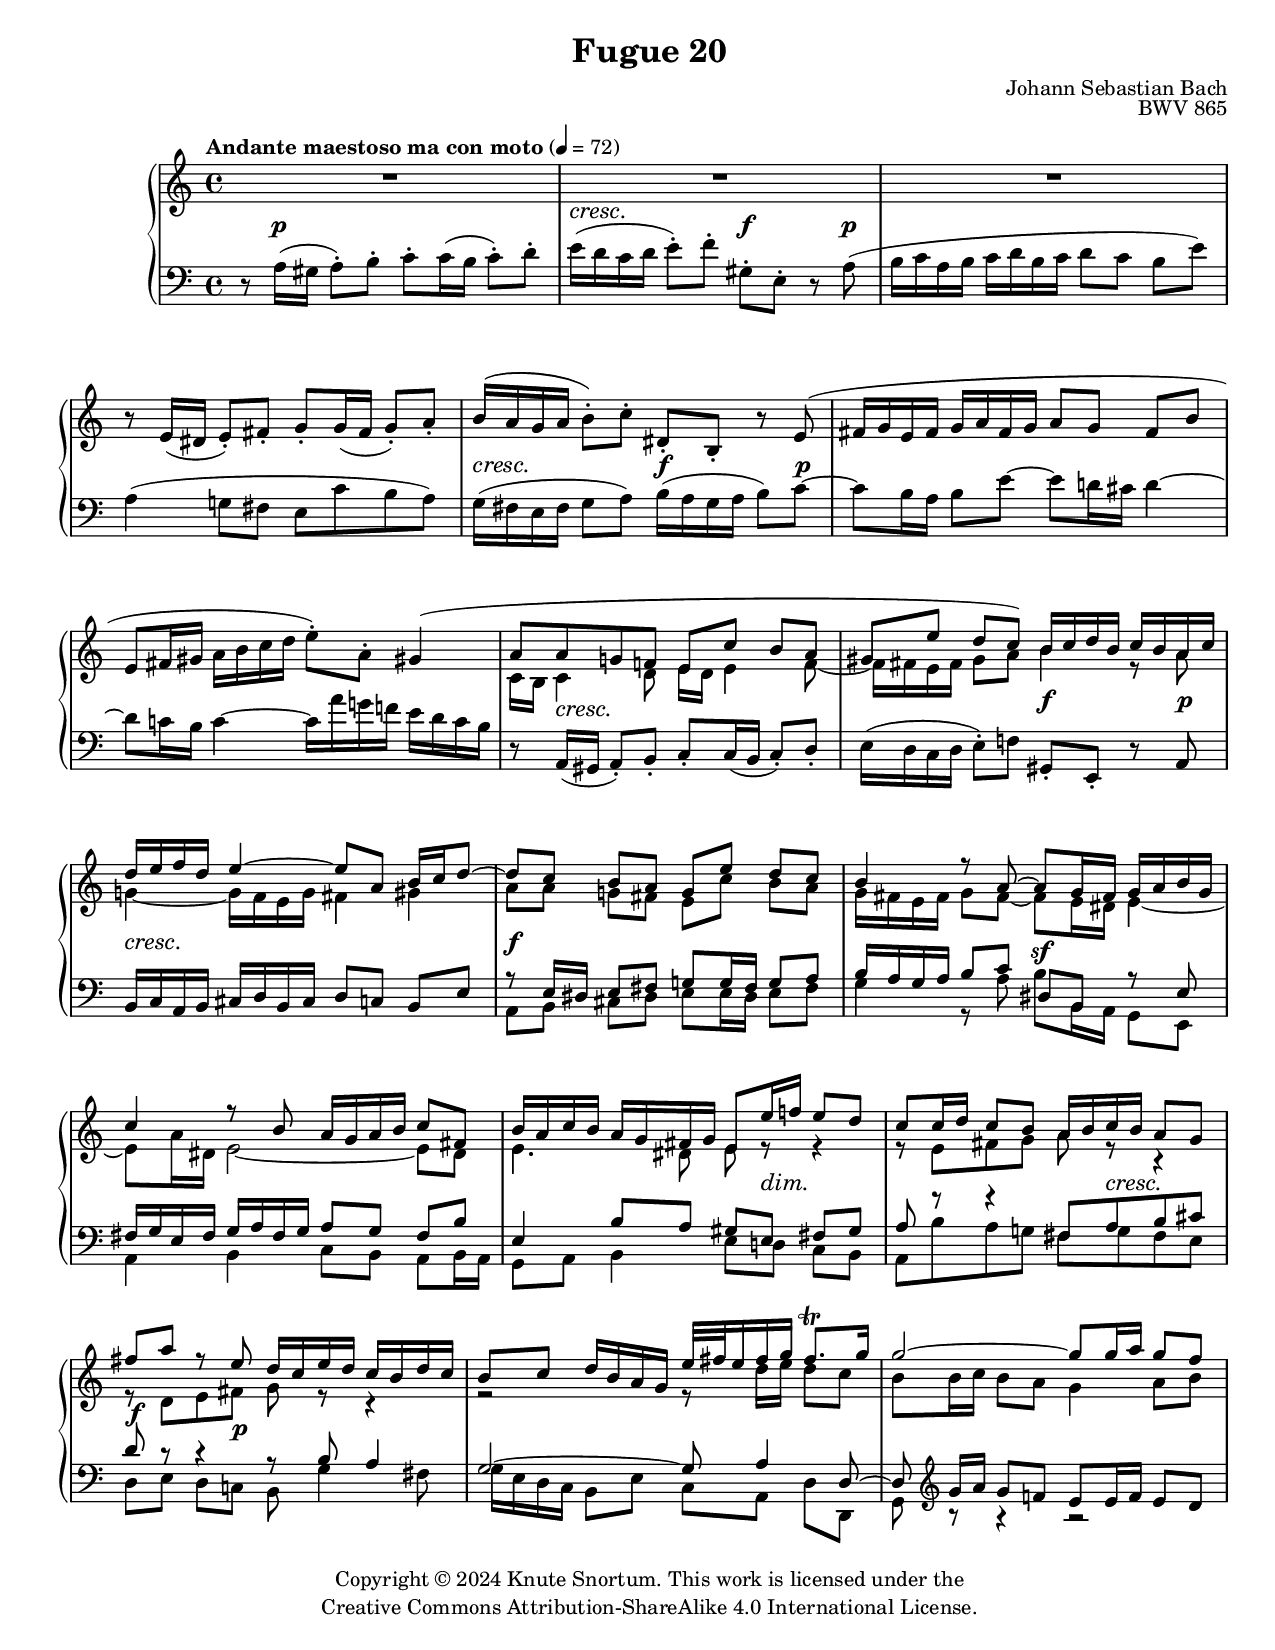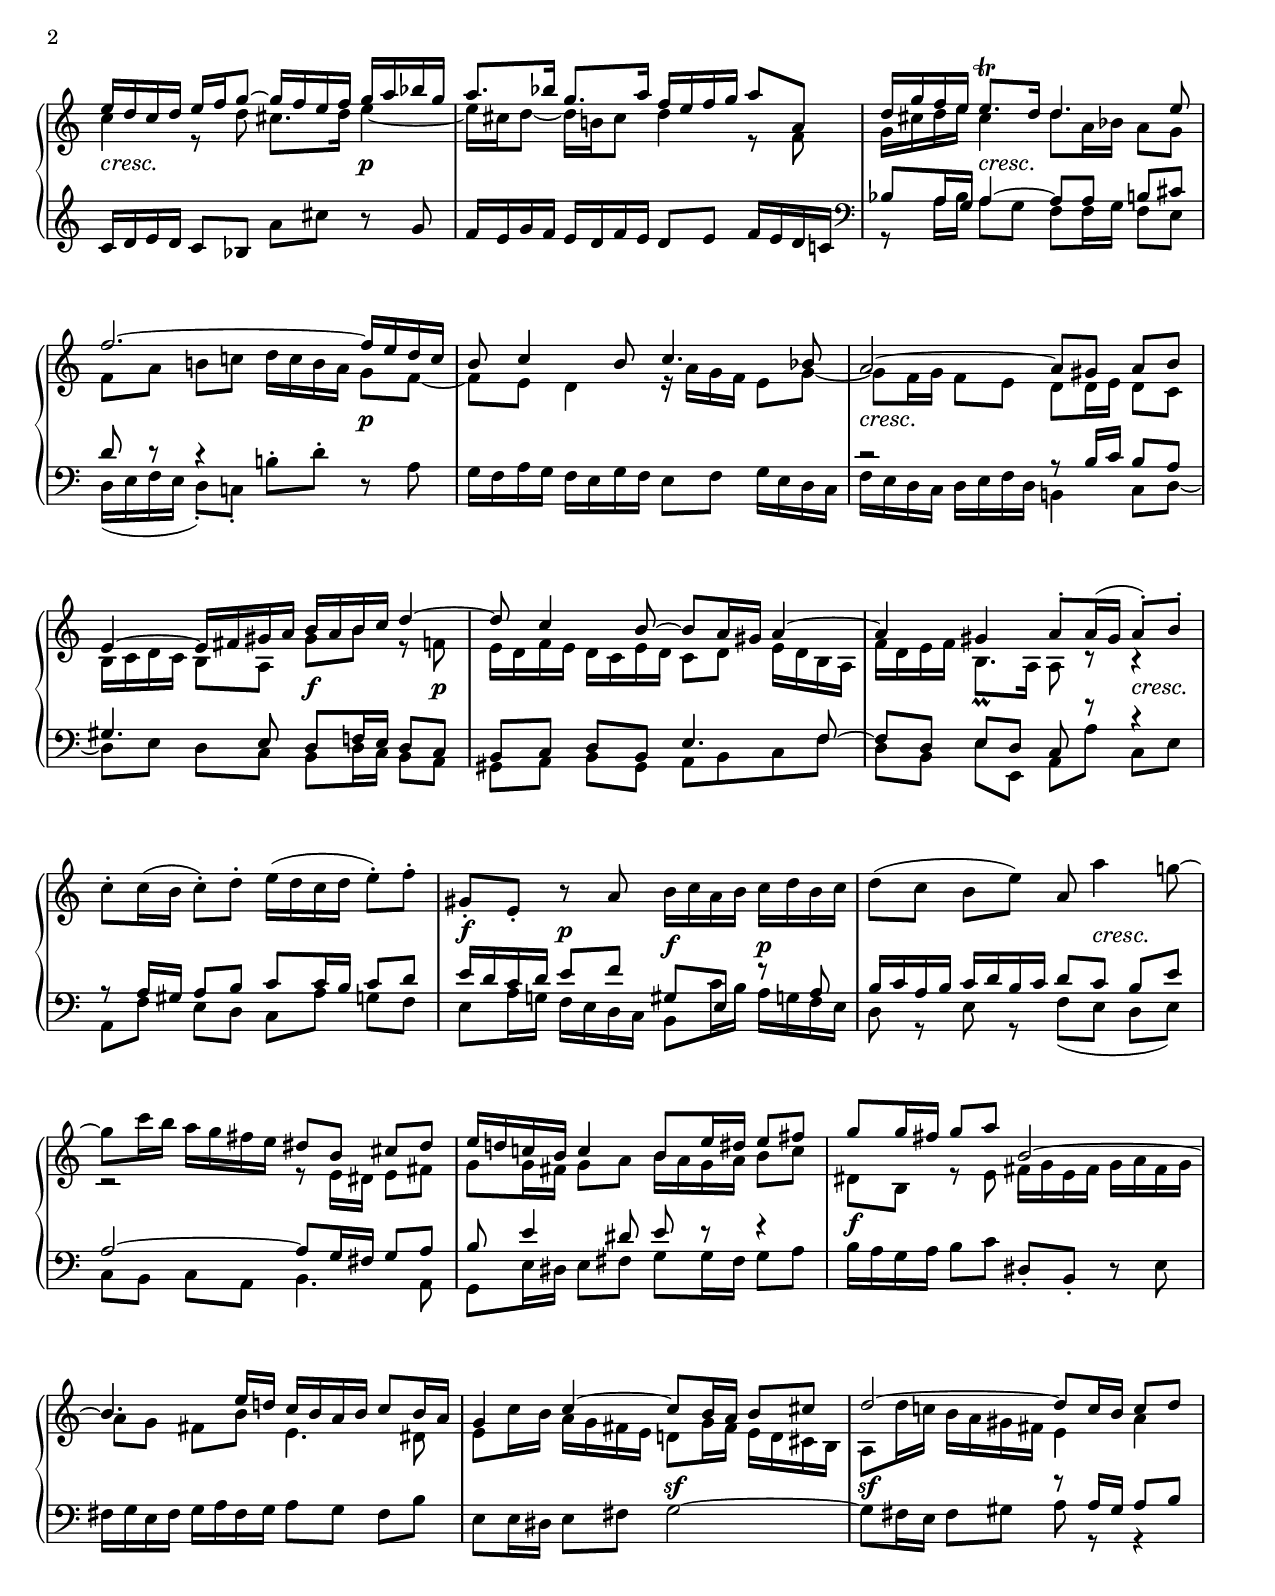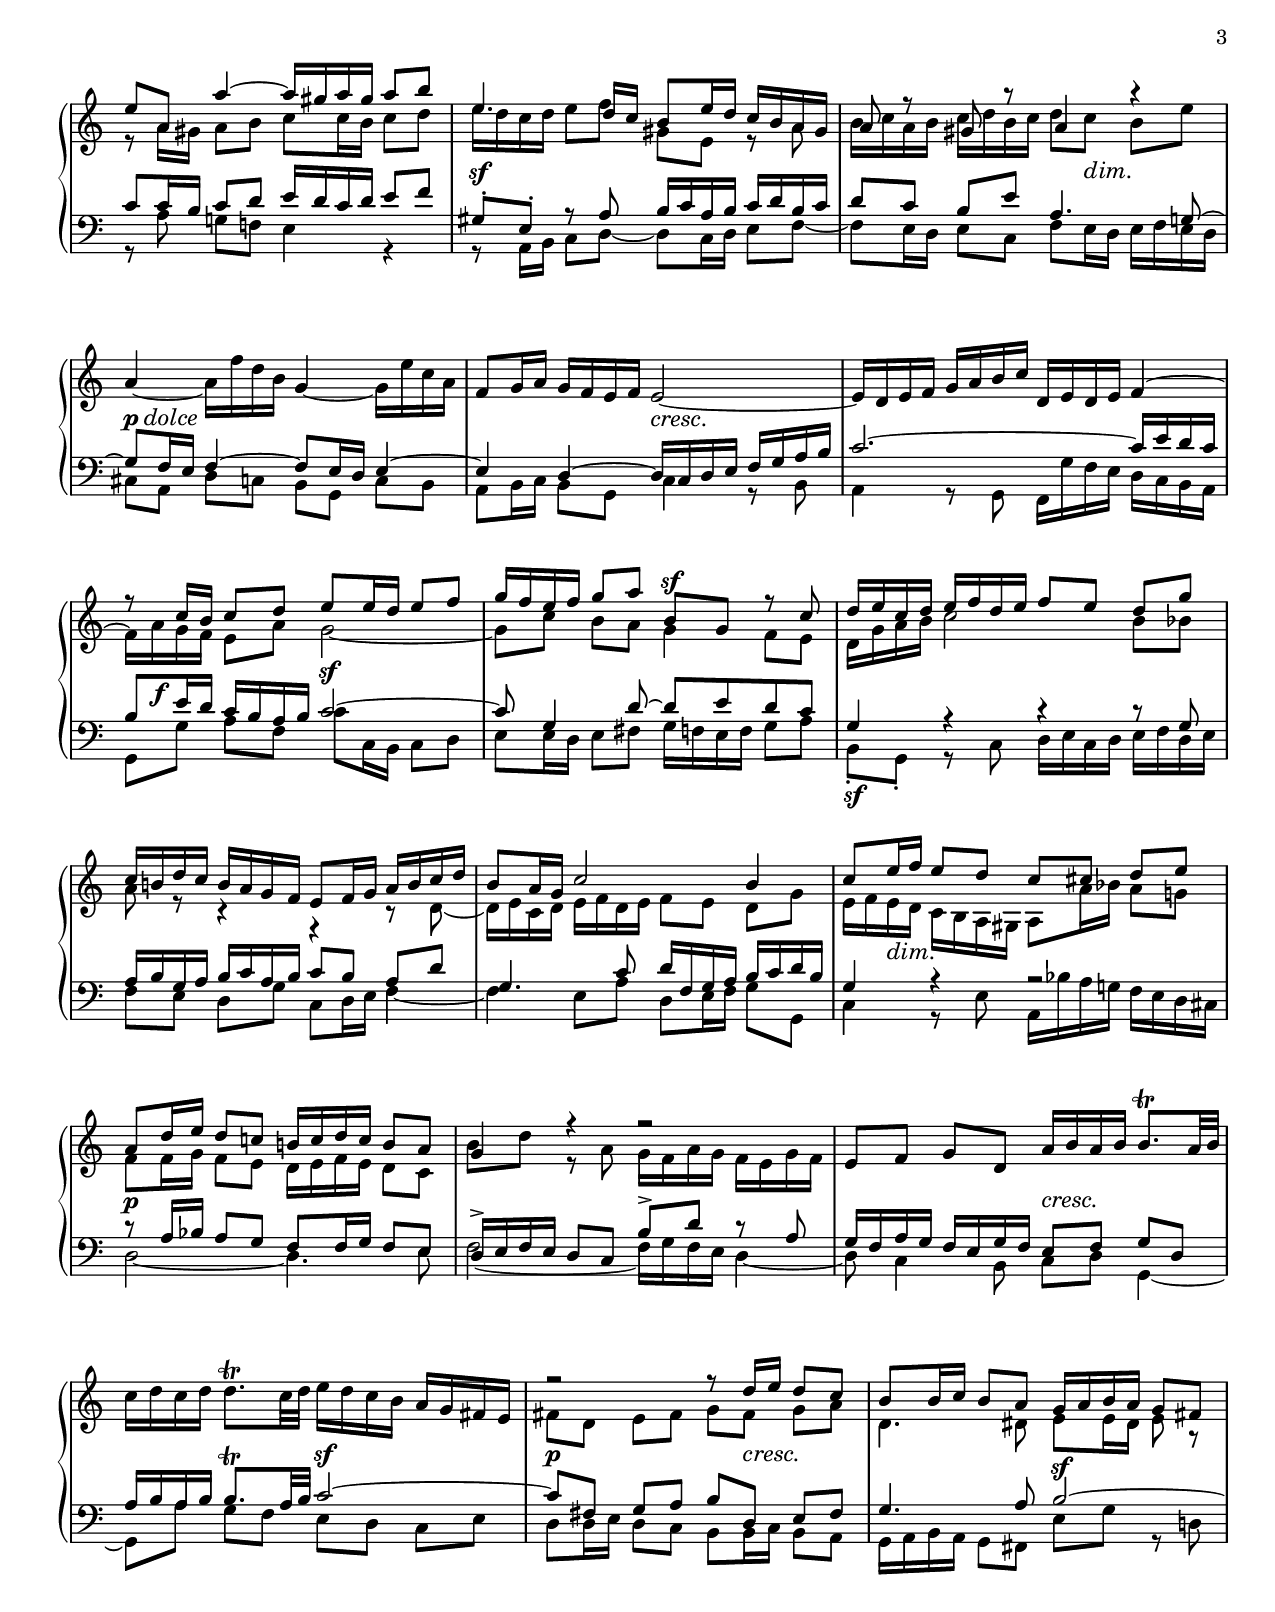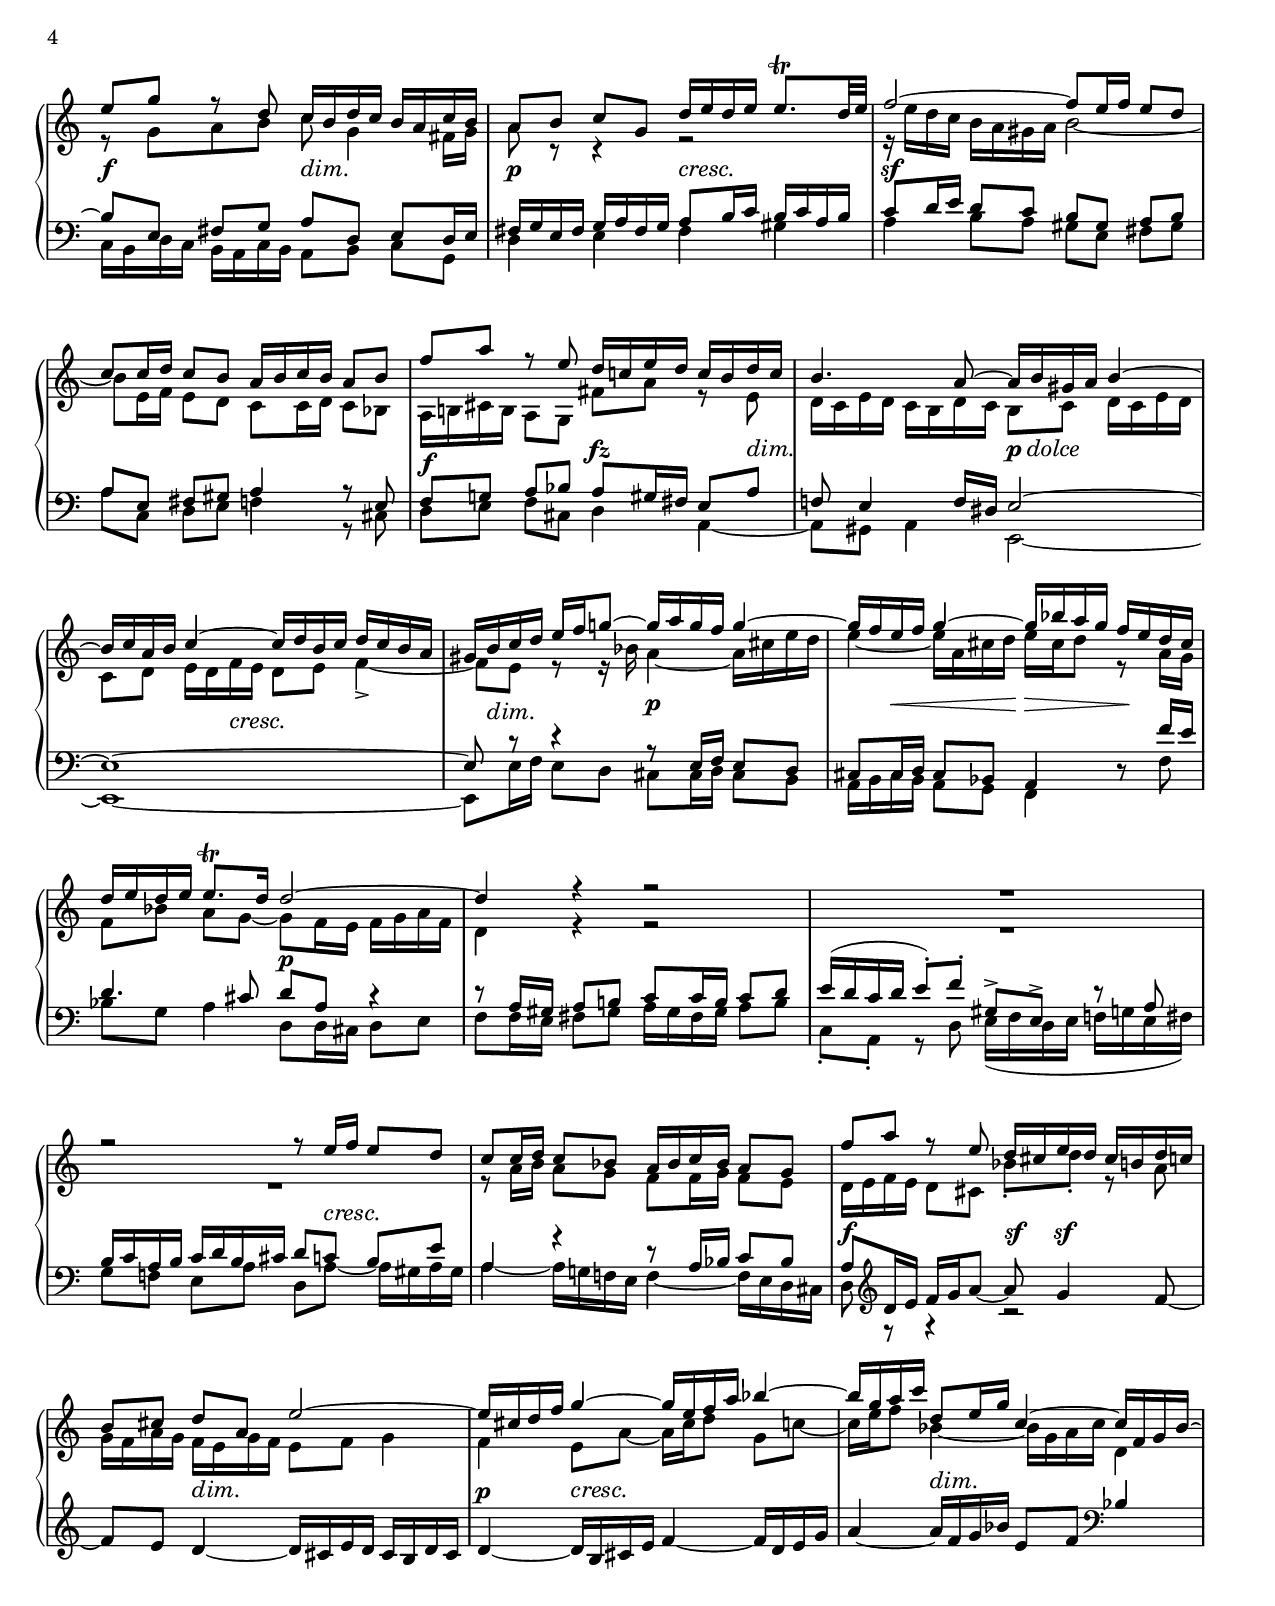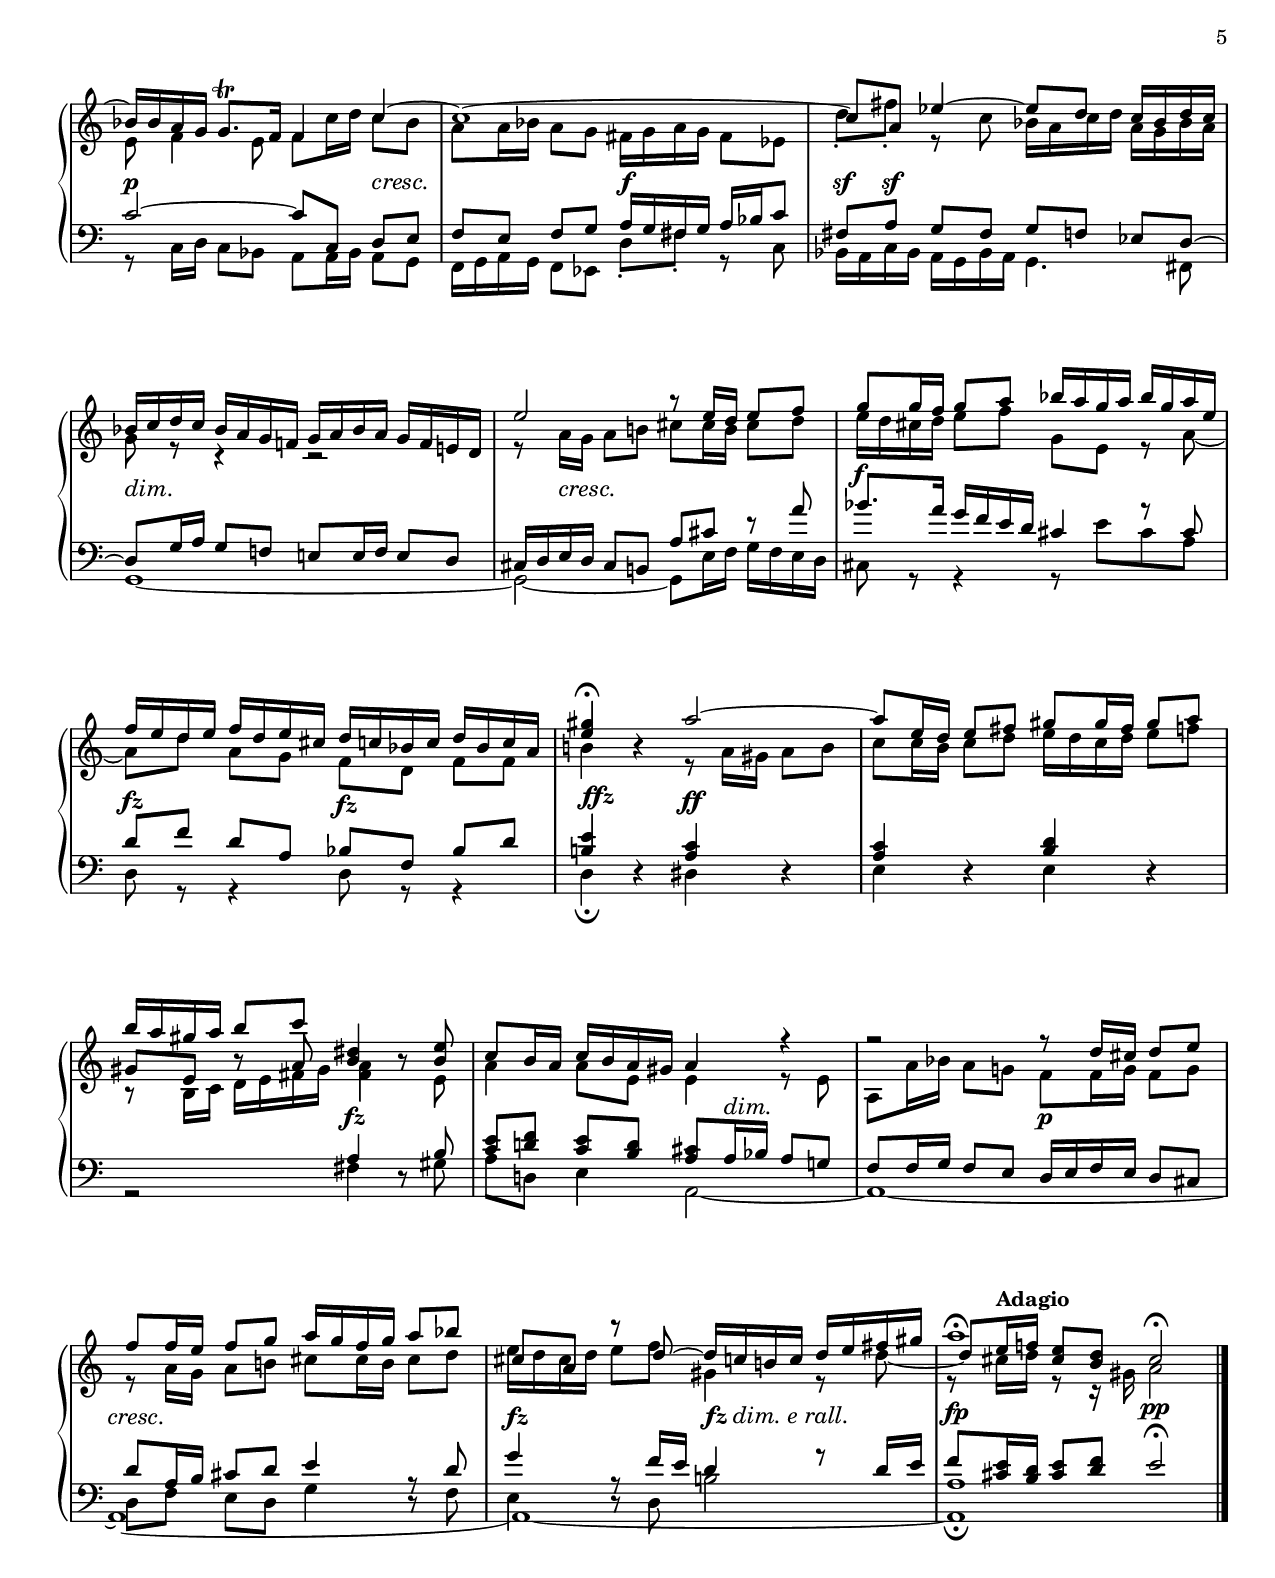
\version "2.24.0"

\include "includes/header-paper.ily"
%...+....1....+....2....+....3....+....4....+....5....+....6....+....7....+....

\version "2.24.0"
\language "english"

\include "global-variables.ily"

%%% Positions and shapes %%%

tieShapeA = \shape #'((0 . 0.25) (0 . 0.25) (0 . 0) (0 . 0)) \etc
tieShapeC = \shape #'((0 . -1.5) (0 . -1.5) (0 . -1.5) (0 . -1.5)) \etc
tieShapeD = \shape #'((0 . 0) (0 . 0.25) (0 . 0.25) (0 . 0)) \etc
tieShapeE = \shape #'((-0.75 . -1.25) (0 . -1) (0 . -1) (0 . 0)) \etc

moveDynamicA = 
  \tweak X-offset -1
  \tweak Y-offset -3
  \tweak extra-offset #'(4 . 0)
  \etc
moveClefA = \once \override Staff.Clef.extra-offset = #'(0.5 . 0)

beamPositionsA = \tweak Beam.positions #'(1 . 0.5) \etc
beamPositionsB = \tweak Beam.positions #'(3.5 . 3) \etc

forceHShiftA = \tweak NoteColumn.force-hshift -1.5 \etc
forceHShiftB = \tweak NoteColumn.force-hshift -0.5 \etc
forceHShiftC = \tweak NoteColumn.force-hshift -0.5 \etc
forceHShiftD = \tweak NoteColumn.force-hshift -0.25 \etc
forceHShiftE = \tweak NoteColumn.force-hshift 0.7 \etc

%%% Music %%%

global = {
  \time 4/4
  \key a \minor
}

rightHandUpper = \relative {
  \beamQuarterNotes.44
  R1 * 3 |
  r8 e'16( ds  e8-.) fs-.  g-. g16( fs  g8-.) a-. |
  b16( a g a  b8-.) c-.  ds,-. b-. r e( |
  fs16 g e fs  g a fs g  a8 g fs b |
  e,8 fs16 gs  a b c d  e8-.) a,-. gs!4^( |
  \voiceOne a8[ a g! f!]  e c' b a |
  
  \barNumberCheck 9
  gs8 e' d c)  b16 c d b  c b a c |
  d16 e f d  e4~  e8 a,  b16 c d8~ |
  d8 c b a  g e' d c |
  b4 r8 a~  a g16 fs  g a b g |
  c4 r8 b  a16 g a b  c8 fs, |
  b16 a c b  a g fs g  e8 e'16 f!  e8 d |
  c8 c16 d  c8 b  a16 b c b  a8 g |
  fs'8 a r e  d16 c e d  c b d c |
  
  \barNumberCheck 17
  b8 c  d16 b a g  e'32 fs e16 fs g  fs8.\trill g16 |
  g2~  g8 g16 a  g8 f |
  e16 d c d  e f g8~  g16 f e f  g a bf g |
  a8. bf16  g8. a16  f e f g  a8 a, |
  d16 g f e  e8.\trill d16  d4. e8 |
  f2.~ f16 e d c |
  b8 c4 b8  c4. bf8 |
  a2~ a8 gs a b |
  
  \barNumberCheck 25
  e,4~  e16 fs gs a  b a b c  d4~ |
  d8 c4 b8~  b a16 gs  a4~ |
  a4 gs  a8-. a16( gs  a8-.) b-. |
  \oneVoice c8-. c16( b  c8-.) d-.  e16( d c d  e8-.) f-. |
  gs,8-. e-. r a  b16 c a b  c d b c |
  d8( c b e)  a, a'4 g!8~ |
  g8 c16 b  a g fs e  \voiceOne ds8 b cs ds |
  e16 d! c! b  c4  b8 e16 ds  e8 fs |
  
  \barNumberCheck 33
  g8 g16 fs  g8 a  b,2~ |
  b4. e16 d!  c b a b  c8 b16 a |
  g4 c~  c8 b16 a  b8 cs |
  d2~  d8 c16 b  c8 d |
  e8 a, a'4~  a16 gs a gs  a8 b |
  e,4. d16 c  b8 e16 d  c b a gs |
  a8 r gs r  a4 r |
  s1 |
  
  \barNumberCheck 41
  s1 * 2 |
  r8 c16 b  c8 d  e e16 d  e8 f |
  g16 f e f  g8 a  b,^\sf g r c |
  d16 e c d  e f d e  f8 e d g |
  c,16 b! d c  b a g f  e8 f16 g  a b c d |
  b8 a16 g  c2 b4 |
  c8 e16 f  e8 d  c cs d e |
  
  \barNumberCheck 49
  a,8 d16 e  d8 c!  b!16 c d c  b8 a |
  g4 r r2 |
  s1 * 2 |
  r2  r8 d'16 e  d8 c |
  b8 b16 c  b8 a  g16 a b a  g8 fs |
  e'8 g r d  c16 b d c  b a c b |
  a8 b c g  d'16 e d e  e8.\trill d32 e |
  
  \barNumberCheck 57
  f2~  f8 e16 f  e8 d |
  c8 c16 d  c8 b  a16 b c b  a8 b |
  % third beat, 2nd 16th note, c, SrcB, SrcC
  f'8 a r e  d16 c! e d  c b d c |
  b4. a8~  a16 b gs a  b4~ |
  b16 c a b  c4~  c16 d b c  d c b a |
  gs16 b c d  e f g!8~  g16 a g f  g4~ |
  g16 f e f  g4~  g16 bf a g  f e d cs |
  d16 e d e  e8.\trill d16  d2~ |
  
  \barNumberCheck 65
  d4 r r2 |
  R1 |
  r2  r8 e16 f  e8 d |
  c8 c16 d  c8 bf  a16 bf c bf  a8 g |
  f'8 a r e  d16 cs e d  cs b! d c |
  b8 cs d a  e'2~ |
  e16 cs d f  g4~  g16 e f a  bf4~ |
  bf16 g a c  d,8 e16 g  c,4~ c16 f, g bf~ |
  
  \barNumberCheck 73
  bf16 \once \omit Accidental bf a g  g8.\trill f16  f4 c'~ |
  c1-\tieShapeD ~ |
  c8 a ef'4~  ef8 d  c16 bf d c |
  bf16 c d c  bf a g f!  g a bf a  g f e! d |
  e'2  r8 e16 d  e8 f |
  g8 g16 f  g8 a  bf16 a g a  bf g a e |
  f16 e d e  f d e cs  d c bf c  d bf c a |
  <e' gs>4\fermata s  a2~ |
  
  \barNumberCheck 81
  a8 e16 d  e8 fs  gs gs16 fs  gs8 a |
  b16 a gs a  b8 c  <b, ds>4 b8\rest <b e> |
  c8 b16 a  c b a gs  a4 r |
  r2  r8 d16 cs  d8 e |
  f8 f16 e  f8 g  a16 g f g  a8 bf |
  \beamPositionsB cs,8 a r d~  d16 c b! c  d e fs gs |
  a1\fermata |
  \bar "|."
}

rightHandLower = \relative {
  \beamQuarterNotes.44
  s1 * 7 |
  \voiceFour c'16 b c4 d8  e16 d e4 f8~ |
  
  \barNumberCheck 9
  % second 16th, fs, SrcB, SrcC
  f16 fs e fs  gs8 a b4 r8 a |
  g!4~ g16 f e g  fs4 gs |
  a8 a g! fs  e c' b a |
  g16 fs e fs  g8 fs~  fs e16 ds e4~ |
  e8 a16 ds, e2~  e8 ds |
  e4. ds8  e r r4 |
  r8 e[ fs g]  a r r4 |
  r8 d,[ e fs]  g r r4 |
  
  \barNumberCheck 17
  r2  r8 d'16 e  d8 c |
  b8 b16 c  b8 a g4  a8 b |
  c4 r8 d  cs8. d16 e4~ |
  e16 cs d8~  d16 b! cs8  d4 r8 f, |
  g16 cs d e  cs4  d8 a16 bf  a8 g |
  f8 a b! c!  d16 c b a  g8 f~ |
  f8 e d4  r16 a' g f  e8 g~ |
  g8 f16 g  f8 e  d d16 e  d8 c |
  
  \barNumberCheck 25
  b16 c d c  b8 a  gs' b r f |
  e16 d f e  d c e d  c8 d  e16 d b a |
  f'16 d e f  b,8.\prall a16  a8 r r4 |
  s1 * 3 |
  r2  r8 e'16 ds  e8 fs |
  g8 g16 fs  g8 a  b16 a g a  b8 c |
  
  \barNumberCheck 33
  ds,8 b r e  fs16 g e fs  g a fs g |
  a8 g fs b  e,4. ds8 |
  e8 c'16 b  a g fs e  d!8 g16 fs  e d cs b |
  a8 d'16 c!  b a gs fs  e4 a |
  r8 a16 gs  a8 b  c c16 b  c8 d |
  e16 d c d  e8 f  gs, e r a |
  b16 c a b  c d b c  d8 c b e |
  % second beat, 4th 16th note, b, SrcB, SrcC
  % fourth beat, 4th 16th note, a, SrcB, SrcC
  \oneVoice a,4~ a16 f' d b  g4~ g16 e' c a |
  
  \barNumberCheck 41
  f8 g16 a  g f e f  e2~ |
  e16 d e f  g a b c  d, e d e  f4~ |
  \voiceFour f16 a g f  e8 a  g2~ |
  g8 c b a  g4 f8 e |
  d16 g a b  c2  b8 bf |
  a8 r r4  r r8 d,~ |
  d16 e c d  e f d e  f8 e d g |
  e16 f e d  c b a gs  a8 a'16 bf  a8 g! |
  
  \barNumberCheck 49
  f8 f16 g  f8 e  d16 e f e  d8 c |
  b'8 d r a  g16 f a g  f e g f |
  \oneVoice e8 f g d  a'16 b a b  b8.\trill a32 b |
  c16 d c d  d8.\trill c32 d  e16 d c b  a g fs e |
  \voiceFour fs8 d e fs  g fs g a |
  d,4. ds8  e e16 ds  e8 r |
  r8 g[ a b]  c g4 fs16 g |
  a8 r r4 r2 |
  
  \barNumberCheck 57
  r16 e' d c  b a gs a  b2~ |
  b8 e,16 f  e8 d  c c16 d  c8 bf |
  % second through fourth 16th notes, b cs b, SrcB, SrcC
  a16 b! cs b  a8 g  fs' a r e |
  d16 c e d  c b d c  b8 c  d16 c e d |
  c8 d  e16 d f e  d8 e  f4->~ |
  f8 e r r16 bf'  a4~  a16 cs e d |
  e4~  e16 a, cs d  e cs d8  r a16 g |
  f8 bf a g~  g f16 e  f g a f |
  
  \barNumberCheck 65
  d4 r r2 |
  R1 * 2 |
  r8 a'16 b  a8 g  f f16 g  f8 e |
  d16 e f e  d8 cs  bf'-. d-. r a |
  g16 f a g  f e g f  e8 f g4 |
  f4 e8 a~  a16 cs d8  g, c~ |
  c16 e f8  bf,4~  bf16 g a c  d,4 |
  
  \barNumberCheck 73
  e8 f4 e8  f8 c'16 d  c8 bf |
  a8 a16 bf  a8 g  fs16 g a g  fs8 ef |
  d'8-. fs-. r c  bf16 a c d  a g bf a |
  g8 r r4 r2 |
  r8 a16 g  a8 b!  cs cs16 b  cs8 d |
  e16 d cs d  e8 f  g, e r a~ |
  a8 d a g  f d f f |
  b!4 b\rest  r8 a16 gs  a8 b |
  
  \barNumberCheck 81
  c8 c16 b  c8 d  e16 d c d  e8 f |
  \voiceOne \beamPositionsA gs,8 e b'\rest a  \voiceFour <fs a>4 s8 e |
  a4 a8 e  e4 r8 e |
  a,8 a'16 bf  a8 g!  f f16 g  f8 g |
  r8 a16 g  a8 b!  cs cs16 b  cs8 d |
  e16 d cs d  e8 f  gs,4 r8 d'~ |
  << 
    { \voiceThree \forceHShiftE d8 e16 f! <cs e>8 <b d>  cs2\fermata | } 
    \new Voice { \voiceFour r8 cs16 d  r8 r16 gs,  a2 | } 
  >>
}

rightHand = {
  \global
  \mergeDifferentlyDottedOn
  <<
    \new Voice \rightHandUpper
    \new Voice \rightHandLower
  >>
}

leftHandUpper = \relative {
  \beamQuarterNotes.44
  s1 * 8 |
  
  \barNumberCheck 9
  s1 * 2 |
  \voiceThree r8 e16 ds  e8 fs  g! g16 fs  g8 a |
  b16 a g a  b8 c  ds, b r e |
  fs16 g e fs  g a fs g  a8 g fs b |
  e,4 b'8 a  gs e fs gs |
  a8 r r4  fs8[ a b cs] |
  d8 r r4  r8 b a4 |
  
  \barNumberCheck 17
  g2-\tieShapeA ~  g8 a4 d,8~ |
  d8 \clef treble g'16[ a]  g8 f!  e e16 f  e8 d |
  \oneVoice c16 d e d  c8 bf  a' cs r g |
  f16 e g f  e d f e  d8 e  f16 e d c! |
  \clef bass \voiceThree bf8 a16 g  a4~  a8 a b! cs |
  d8 r8 r4  s2 |
  s1 |
  r2  r8 b16 c  b8 a |
  
  \barNumberCheck 25
  gs4. e8  d f!16 e  d8 c |
  b8 c d b  e4. f8~
  f8 d e d  c r r4 |
  r8 a'16 gs  a8 b  c c16 b  c8 d |
  e16 d c d  e8 f  gs,8 e r a |
  b16 c a b  c d b c  d8 c b e |
  a,2~  a8 g16 fs  g8 a |
  b8 e4 ds8  e r r4 |
  
  \barNumberCheck 33
  s1 * 3 |
  s2 r8 a,16 gs  a8 b |
  c8 c16 b  c8 d  e16 d c d  e8 f |
  gs,8-. e-. r a  b16 c a b  c d b c |
  d8 c b e  a,4. g!8~ |
  g8 f16 e f4~  f8 e16 d e4~ |
  
  \barNumberCheck 41
  e4 d~  d16 c d e  f g a b |
  c2.~ c16 e d c |
  b8 e16 d  c b a b  c2~ |
  c8 g4 d'8~  d[ e d c] |
  g4 r  r r8 g |
  a16 b g a  b c a b  c8 b a d |
  g,4. c8  d16 f, g a  b c d b |
  g4 r r2 |
  
  \barNumberCheck 49
  r8 a16 bf  a8 g  f f16 g  f8 e |
  d16-> e f e  d8 c  b'-> d r a |
  g16 f a g  f e g f  e8 f g d |
  a'16 b a b  b8.\trill a32 b  c2~ |
  c8 fs, g a  b d, e fs |
  g4. a8 b2~ |
  b8 e, fs g  a d, e d16 e |
  fs16 g e fs  g a fs g  a8 b16 c  b c a b |
  
  \barNumberCheck 57
  c8 d16 e  d8 c  b gs a b |
  a8 e fs gs  a4 r8 e |
  f8 g! a bf  a gs16 fs  e8 a |
  f!8 e4 f16 ds  e2~ |
  e1~ |
  e8 r r4  r8 e16 f e8 d |
  cs8 cs16 d  cs8 bf  a4 d8\rest f'16 e |
  d4. cs8  d a r4 |
  
  \barNumberCheck 65
  r8 a16 gs a8 b!  c c16 b  c8 d |
  e16( d c d  e8-.) f-.  gs,-> e-> r a |
  b16 c a b  c d b cs  d8 c b e |
  a,4 r  r8 a16 bf  c8 bf |
  a8 \clef treble d16 e  \tieDown f g a8~  a g4 f8~ |
  \oneVoice \tieNeutral f8 e d4~  d16 cs e d  cs b d cs |
  d4~  d16 b cs e  f4~  f16 d e g |
  a4~  a16 f g bf  e,8 f \moveClefA \clef bass \voiceThree bf,4 |
  
  \barNumberCheck 73
  c2~  c8 c, d e |
  f8 e f g  a16 g fs g  a bf c8 |
  fs,8 a g fs  g f ef d~ |
  d8 g16 a  g8 f!  e! e16 f  e8 d |
  cs16 d e d  cs8 b!  a' cs r a' |
  bf8. a16  g f e d  cs4 r8 cs |
  d8 f d a  bf f bf d |
  <b! e>4 s  <a c> s |
  
  \barNumberCheck 81
  q4 s <b d> s |
  \voiceUp r8 b16 c  d e fs gs  \voiceDown a,4 s8 b |
  <c e>8 <d! f> <c e> <b d>  <a cs>  a16 bf  a8 g! |
  f8 f16 g  f8 e  d16 e f e  d8 cs |
  <<
    { 
      \voiceFour d8[ f] e d  g4 d8\rest f |
      e4 d8\rest d  b'!2 |
      a1 |
    }
    \\
    { 
      \voiceThree \forceHShiftB d8 a16 b  cs8 d  e4 r8 d |
      \forceHShiftC g4 r8 f16 e  d4 r8 d16 e |
      f8 <cs e>16 <b d>  <cs e>8 <d f>  e2\fermata
    }
  >> 
}

leftHandLower = \relative {
  \beamQuarterNotes.44
  r8 a16( gs  a8-.) b-.  c-. c16( b  c8-.) d-. |
  e16( d c d  e8-.) f-.  gs,-. e-. r8 a( |
  b16c a b  c d b c  d8 c b e) |
  a,4( g!8 fs  e[ c' b a]) |
  g16( fs e fs  g8 a)  b16( a g a  b8) c~ |
  c8 b16 a  b8 e~  e d!16 cs  d4~ |
  d8 c!16 b c4~  c16a' g! f!  e d c b |
  r8 a,16( gs  a8-.) b-.  c8-. c16( b  c8-.) d-. |
  
  \barNumberCheck 9
  e16( d c d  e8-.) f!  gs,-. e-. r a |
  b16 c a b  cs d b cs  d8 c b e |
  % third eighth, cs, SrcB, SrcC
  \voiceTwo a,8 b cs ds  e e16 ds  e8 fs |
  g4 r8 a  b b,16 a  g8 e |
  a4 b  c8 b  a b16 a |
  g8 a b4  e8 d! c b |
  a8[ b' a g!]  fs[ g fs e] |
  d8 e d c!  b g'4 fs8 |
  
  \barNumberCheck 17
  g16 e d c  b8 e  c a d d, |
  g8 r r4  r2 |
  s1 * 2 |
  r8 a'16 bf  a8 g  f8 f16 g  f8 e |
  d16( e f e  d8-.) c!-.  \oneVoice b'!-. d-. r a |
  g16 f a g  f e g f  e8 f  g16 e d c |
  f16 e d c  d e f d  \voiceTwo b!4 c8 d~ |
  
  \barNumberCheck 25
  d8 e d c  b d16 c  b8 a |
  gs8 a b gs  a[ b c f] |
  d8 b e e,  a a' c, e |
  a,8 f' e d  c a' g f |
  e8 a16 g!  f e d c  b8 c'16 b  a g f e |
  d8 r e r  f( e d e) |
  c8 b c a  b4. a8 |
  g8 e'16 ds  e8 fs  g g16 fs  g8 a |
  
  \barNumberCheck 33
  \oneVoice b16 a g a  b8 c  ds,-. b-. r e |
  fs16 g e fs  g a fs g  a8 g fs b |
  e,8 e16 ds  e8 fs  g2~ |
  g8 fs16 e  fs8 gs  \voiceTwo a r r4 |
  r8 a g! f!  e4 r |
  r8 a,16 b  c8 d~  d c16 d  e8 f~ |
  f8 e16 d  e8 c  f8 e16 d  e f e d |
  cs8 a d c  b g c b |
  
  \barNumberCheck 41
  a8 b16 c  b8 g  c4 r8 b |
  a4 r8 g  f16 g' f e  d c b a |
  g8 g' a f  c' c,16 b  c8 d |
  e8 e16 d  e8 fs  g16 f e f  g8 a |
  b,8-.\sf g-. r c  d16 e c d  e f d e |
  f8 e d g  c, d16 e  f4~ |
  f4 e8 a  d, e16 f  g8 g, |
  c4 r8 e  a,16 bf' a g!  f e d cs |
  
  \barNumberCheck 49
  d2~ d4. e8 |
  f2-\tieShapeC ~  f16 g f e  d4~ |
  d8 c4 b8  c d g,4~ |
  g8 a' g f  e d c e |
  d8 d16 e  d8 c  b b16 c  b8 a |
  g16 a b a  g8 fs  e' g r d! |
  c16 b d c  b a c b  a8 b c g |
  d'4 e fs gs |
  
  \barNumberCheck 57
  a4 b8 a  gs e fs gs |
  a8 c, d e  f4  r8 cs |
  d8 e f cs  d4 a4~ |
  a8 gs a4 e2~ |
  e1~ |
  e8 e'16 f  e8 d  cs cs16 d  cs8 b |
  a16 b cs b  a8 g  f4 s8 f' |
  bf8 g a4  d,8 d16 cs  d8 e |
  
  \barNumberCheck 65
  f8 f16 e  fs8 gs  a16 gs fs gs  a8 b |
  c,8-. a-. r d  e16( f d e  f! g! e fs) |
  g8 f! e a  d, a'~  a16 gs a gs |
  a4~  a16 g! f! e  f4~  f16 e d cs |
  d8 r r4  r2 |
  s1 * 3 |
  
  \barNumberCheck 73
  r8 c16 d  c8 bf  a8 a16 bf  a8 g |
  f16 g a g  f8 ef  d'-. fs-. r c |
  bf16 a c bf  a g bf a  g4. fs8 |
  g1~ |
  g2~  g8 e'16 f  g f e d |
  cs8 r r4  r8 e'[ cs a] |
  d,8 r r4  d8 r r4 |
  d4\fermata d\rest ds d\rest |
  
  \barNumberCheck 81
  e4 d\rest e d\rest |
  r2 fs4 d8\rest gs |
  a8 d,! e4  a,2~ |
  a1~ |
  \forceHShiftA a1-\tieShapeE ~ |
  \forceHShiftD a1~ |
  a1\fermata |
}

leftHand = {
  \global
  \clef bass
  <<
    \new Voice \leftHandUpper
    \new Voice \leftHandLower
  >>
}

dynamics = {
  \override TextScript.Y-offset = -0.5
  \override DynamicTextSpanner.style = #'none
  s8 s\p s2. |
  s2-\tweak Y-offset 1.5 \cresc s4.\f s8\p |
  s1 * 2 |
  s2\cresc s4.\f s8\p |
  s1 * 2 |
  s8 s4.-\tweak Y-offset -1 \cresc s2 |
  
  \barNumberCheck 9
  s2 s4.\f s8\p |
  s1\cresc |
  s1\f |
  s2 s8-\tweak Y-offset -1.5 \sf \tag layout { s4. } \tag midi { s4.\f } |
  s1 |
  s2 s8 s4.\dim |
  s2 s8 s4.\cresc |
  s4.-\tweak Y-offset 1 \f s8\p s2 |
  
  \barNumberCheck 17
  s1 * 2 |
  s2.\cresc s4\p |
  s1 |
  s4 s2.\cresc |
  s2. s4\p |
  s1 |
  s1\cresc |
  
  \barNumberCheck 25
  s2 s4.\f s8\p |
  s1 |
  s2. s4\cresc |
  s1 |
  s4-\tweak Y-offset 1 \f s-\tweak Y-offset 1 \p s\f s\p |
  s2 s8 s4.-\tweak Y-offset 1 \cresc |
  s1 * 2 |
  
  \barNumberCheck 33
  s1\f |
  s1 |
  s2 s8\sf \tag layout { s4. } \tag midi { s4.\f } |
  s8\sf \tag layout { s4. } \tag midi { s4.\f } s2 |
  s1 |
  s8\sf \tag layout { s4. } \tag midi { s4.\f } s2 |
  s2 s8 s4.\dim |
  \tag layout { s1^\pDolce\! } \tag midi { s1\p } |
  
  \barNumberCheck 41
  s2 s\cresc |
  s1 |
  s2-\moveDynamicA \f s8\sf \tag layout { s4. } \tag midi { s4.\f } |
  s1 * 4 |
  s8 s4.\dim s2 |
  
  \barNumberCheck 49
  s1\p |
  s1 |
  s2 s\cresc |
  s2 s8\sf \tag layout { s4. } \tag midi { s4.\f } |
  s2\p s8 s4.\cresc |
  s2 s8-\tweak Y-offset -2 \sf \tag layout { s4. } \tag midi { s4.\f } |
  s2\f s\dim |
  s2\p s\cresc |
  
  \barNumberCheck 57
  s8\sf \tag layout { s4. } \tag midi { s4.\f } s2 |
  s1 |
  s2-\tweak Y-offset -2 \f s4.\fz s8\dim |
  s2 \tag layout { s^\pDolce\! } \tag midi { s\p } |
  s4. s8-\tweak Y-offset -2 \cresc s2 |
  s16 s-\tweak Y-offset -1 \dim s4. s2\p |
  s8 s4\< s16 s\! s4\> s\! |
  s2 s\p |
  
  \barNumberCheck 65
  s1 * 2 |
  s2 s8 s4.-\tweak Y-offset 2 \cresc |
  s1 |
  s2\f s8\sf s\sf \tag layout { s4 } \tag midi { s4\f } |
  s4 s2.\dim |
  s4\p s2.\cresc |
  s4 s2.-\tweak Y-offset 1 \dim |
  
  \barNumberCheck 73
  s2.\p s4\cresc |
  s2 s\f |
  s8\sf s\sf \tag layout { s2. } \tag midi { s2.\f } |
  s1\dim |
  s8 s4.\cresc s2 |
  s1-\tweak X-offset -0.5 -\tweak Y-offset 1 \f |
  s2\fz s-\tweak Y-offset -1 \fz |
  s2-\tweak Y-offset 0 ^\ffz s\ff |
  
  \barNumberCheck 81
  s1 |
  s2 s\fz |
  s2 s8 s4.-\tweak Y-offset 1 \dim |
  s2 s\p |
  s1\cresc |
  s2\fz s^\fzDimERall |
  s2-\tweak Y-offset 0 \fp s-\tweak Y-offset 0.5 \pp |
}

tempi = {
  \tempo "Andante maestoso ma con moto" 4 = 72
  s1 * 79 |
  \set Score.tempoHideNote = ##t
  \tempo 4 = 60
  s4 \tempo 4 = 72 s2. |
  
  \barNumberCheck 81
  s1 * 5 |
  s2 \tempo 4 = 69 s4 \tempo 4 = 66 s |
  s8 \tempo "Adagio" 4 = 63 s \tempo 4 = 60 s \tempo 4 = 58 s 
    \tempo 4 = 56 s2 |
}

forceBreaks = {
  % page 1
  \repeat unfold 2 { s1\noBreak } s1\break\noPageBreak
  \repeat unfold 2 { s1\noBreak } s1\break\noPageBreak
  \repeat unfold 2 { s1\noBreak } s1\break\noPageBreak
  \repeat unfold 2 { s1\noBreak } s1\break\noPageBreak
  \repeat unfold 2 { s1\noBreak } s1\break\noPageBreak
  \repeat unfold 2 { s1\noBreak } s1\pageBreak
  
  % page 2
  \repeat unfold 2 { s1\noBreak } s1\break\noPageBreak
  \repeat unfold 2 { s1\noBreak } s1\break\noPageBreak
  \repeat unfold 2 { s1\noBreak } s1\break\noPageBreak
  \repeat unfold 2 { s1\noBreak } s1\break\noPageBreak
  \repeat unfold 2 { s1\noBreak } s1\break\noPageBreak
  \repeat unfold 2 { s1\noBreak } s1\pageBreak

  % page 3
  \repeat unfold 2 { s1\noBreak } s1\break\noPageBreak
  \repeat unfold 2 { s1\noBreak } s1\break\noPageBreak
  \repeat unfold 2 { s1\noBreak } s1\break\noPageBreak
  \repeat unfold 2 { s1\noBreak } s1\break\noPageBreak
  \repeat unfold 2 { s1\noBreak } s1\break\noPageBreak
  \repeat unfold 2 { s1\noBreak } s1\pageBreak
  
  % page 4
  \repeat unfold 2 { s1\noBreak } s1\break\noPageBreak
  \repeat unfold 2 { s1\noBreak } s1\break\noPageBreak
  \repeat unfold 2 { s1\noBreak } s1\break\noPageBreak
  \repeat unfold 2 { s1\noBreak } s1\break\noPageBreak
  \repeat unfold 2 { s1\noBreak } s1\break\noPageBreak
  \repeat unfold 2 { s1\noBreak } s1\pageBreak
  
  % page 5
  \repeat unfold 2 { s1\noBreak } s1\break\noPageBreak
  \repeat unfold 2 { s1\noBreak } s1\break\noPageBreak
  \repeat unfold 2 { s1\noBreak } s1\break\noPageBreak
  \repeat unfold 2 { s1\noBreak } s1\break\noPageBreak
}

fugueTwentyNotes =
\score {
  \header {
    title = "Fugue 20"
  }
  \keepWithTag layout  
  \new PianoStaff \with {
    \override StaffGrouper.staff-staff-spacing = 
      #'((basic-distance . 9)
         (padding . 1))
  } <<
    \new Staff = "upper" \rightHand
    \new Dynamics \dynamics
    \new Staff = "lower" \leftHand
    \new Dynamics \tempi
    \new Devnull \forceBreaks
  >>
  \layout {
    \context {
      \Score
      \override Stem.details.beamed-lengths = #'(3.5 3.9)
    }
  }
}

\include "articulate.ly"

fugueTwentyMidi =
\book {
  \bookOutputName "fugue-20-bwv-865"
  \score {
    \keepWithTag midi
    \articulate <<
      \new Staff = "upper" << \rightHand \dynamics \tempi >>
      \new Staff = "lower" << \leftHand \dynamics \tempi >>
    >>
    \midi {}
  }
}


\header {
  title = "Fugue 20"
  composer = "Johann Sebastian Bach"
  opus = "BWV 865"
}
  
\paper {
  print-all-headers = ##f
} 
 
\fugueTwentyNotes
\fugueTwentyMidi